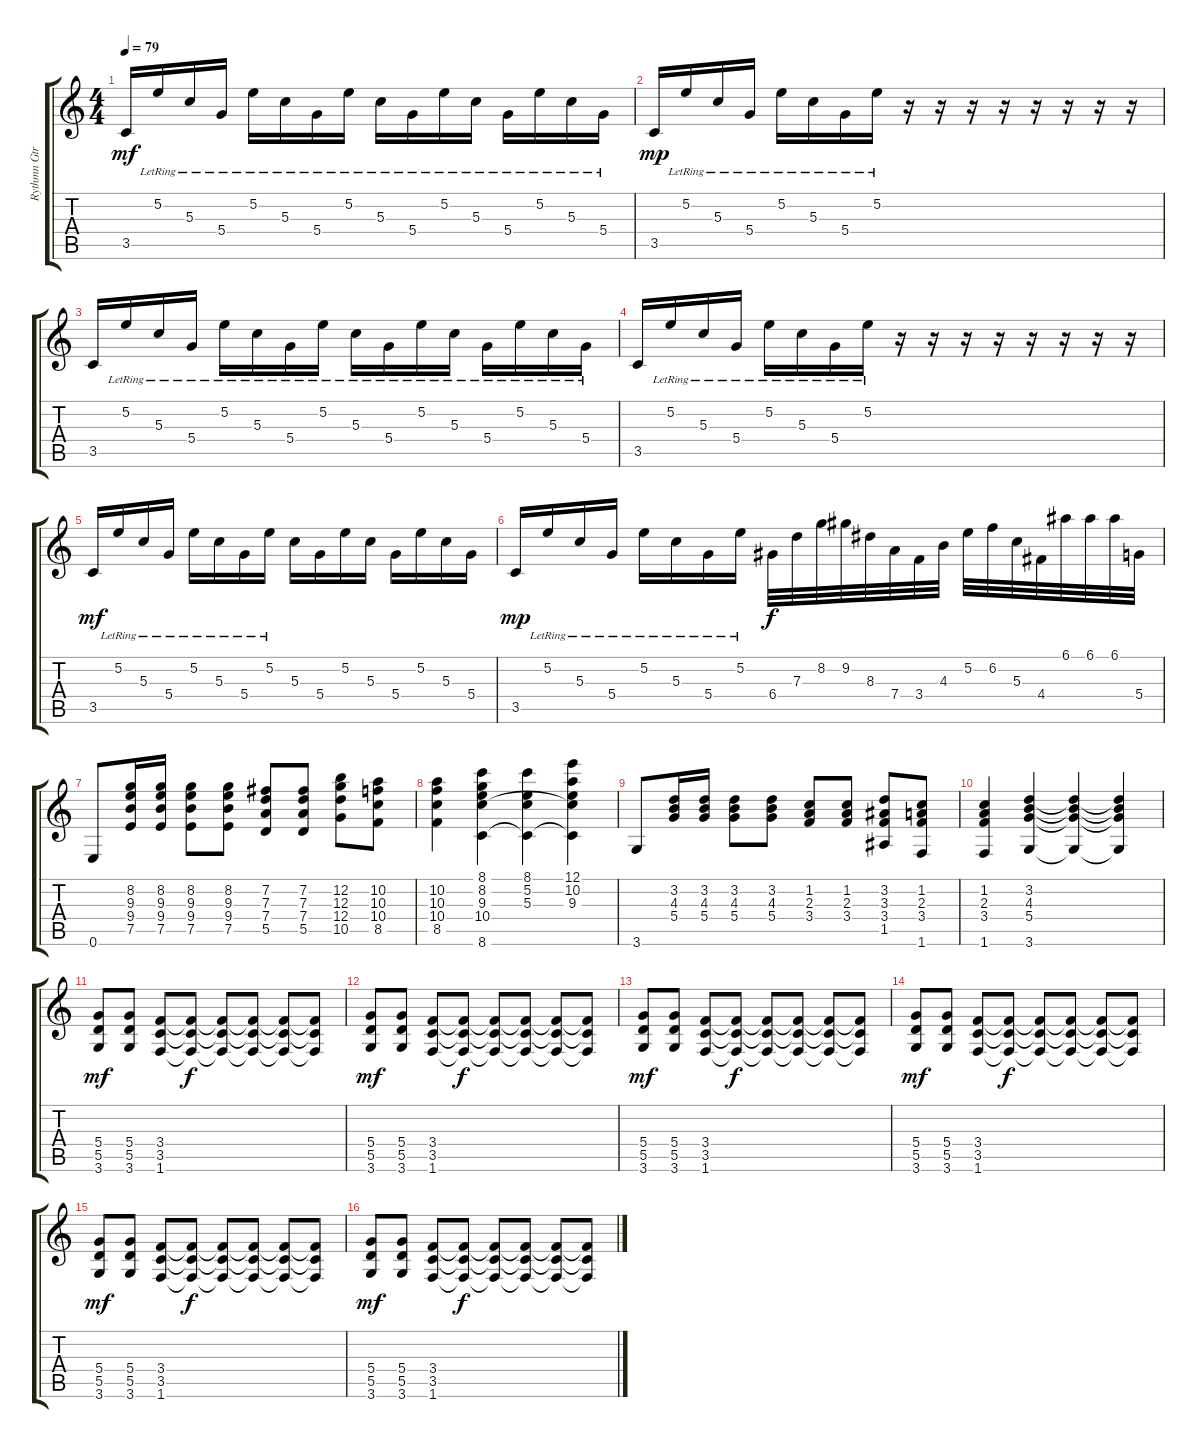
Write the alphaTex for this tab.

\track ("Rythmn Gtr." "Rythmn Gtr") {instrument electricguitarclean bank 255}
\staff {score tabs}
\tuning (E4 B3 G3 D3 A2 E2) {hide}
\ts (4 4)
\tempo 79
\clef g2
\ks c
3.5.16{dy mf} 5.2{lr}.16 5.3{lr}.16 5.4{lr}.16 5.2{lr}.16 5.3{lr}.16 5.4{lr}.16 5.2{lr}.16 5.3{lr}.16 5.4{lr}.16 5.2{lr}.16 5.3{lr}.16 5.4{lr}.16 5.2{lr}.16 5.3{lr}.16 5.4{lr}.16 |
3.5.16{dy mp} 5.2{lr}.16 5.3{lr}.16 5.4{lr}.16 5.2{lr}.16 5.3{lr}.16 5.4{lr}.16 5.2{lr}.16 r.16 r.16 r.16 r.16 r.16 r.16 r.16 r.16 |
3.5.16 5.2{lr}.16 5.3{lr}.16 5.4{lr}.16 5.2{lr}.16 5.3{lr}.16 5.4{lr}.16 5.2{lr}.16 5.3{lr}.16 5.4{lr}.16 5.2{lr}.16 5.3{lr}.16 5.4{lr}.16 5.2{lr}.16 5.3{lr}.16 5.4{lr}.16 |
3.5.16 5.2{lr}.16 5.3{lr}.16 5.4{lr}.16 5.2{lr}.16 5.3{lr}.16 5.4{lr}.16 5.2{lr}.16 r.16 r.16 r.16 r.16 r.16 r.16 r.16 r.16 |
3.5.16{dy mf} 5.2{lr}.16 5.3{lr}.16 5.4{lr}.16 5.2{lr}.16 5.3{lr}.16 5.4{lr}.16 5.2{lr}.16 5.3.16 5.4.16 5.2.16 5.3.16 5.4.16 5.2.16 5.3.16 5.4.16 |
3.5.16{dy mp} 5.2{lr}.16 5.3{lr}.16 5.4{lr}.16 5.2{lr}.16 5.3{lr}.16 5.4{lr}.16 5.2{lr}.16 6.4.32{dy f} 7.3.32 8.2.32 9.2.32 8.3.32 7.4.32 3.4.32 4.3.32 5.2.32 6.2.32 5.3.32 4.4.32 6.1.32 6.1.32 6.1.32 5.4.32 |
0.6.8 (8.2 9.3 9.4 7.5).16 (8.2 9.3 9.4 7.5).16 (8.2 9.3 9.4 7.5).8 (8.2 9.3 9.4 7.5).8 (7.2 7.3 7.4 5.5).8 (7.2 7.3 7.4 5.5).8 (12.2 12.3 12.4 10.5).8 (10.2 10.3 10.4 8.5).8 |
(10.2 10.3 10.4 8.5).4 (8.1 8.2 9.3 10.4 8.6).4 (8.1 5.2 5.3 8.6{t}).4 (12.1 10.2 9.3 10.4{t} 8.6{t}).4 |
3.6.8 (3.2 4.3 5.4).16 (3.2 4.3 5.4).16 (3.2 4.3 5.4).8 (3.2 4.3 5.4).8 (1.2 2.3 3.4).8 (1.2 2.3 3.4).8 (3.2 3.3 3.4 1.5).8 (1.2 2.3 3.4 1.6).8 |
(1.2 2.3 3.4 1.6).4 (3.2 4.3 5.4 3.6).4 (3.2{t} 4.3{t} 5.4{t} 3.6{t}).4 (3.2{t} 4.3{t} 5.4{t} 3.6{t}).4 |
(5.4 5.5 3.6).8{dy mf} (5.4 5.5 3.6).8 (3.4 3.5 1.6).8 (3.4{t} 3.5{t} 1.6{t}).8{dy f} (3.4{t} 3.5{t} 1.6{t}).8 (3.4{t} 3.5{t} 1.6{t}).8 (3.4{t} 3.5{t} 1.6{t}).8 (3.4{t} 3.5{t} 1.6{t}).8 |
(5.4 5.5 3.6).8{dy mf} (5.4 5.5 3.6).8 (3.4 3.5 1.6).8 (3.4{t} 3.5{t} 1.6{t}).8{dy f} (3.4{t} 3.5{t} 1.6{t}).8 (3.4{t} 3.5{t} 1.6{t}).8 (3.4{t} 3.5{t} 1.6{t}).8 (3.4{t} 3.5{t} 1.6{t}).8 |
(5.4 5.5 3.6).8{dy mf} (5.4 5.5 3.6).8 (3.4 3.5 1.6).8 (3.4{t} 3.5{t} 1.6{t}).8{dy f} (3.4{t} 3.5{t} 1.6{t}).8 (3.4{t} 3.5{t} 1.6{t}).8 (3.4{t} 3.5{t} 1.6{t}).8 (3.4{t} 3.5{t} 1.6{t}).8 |
(5.4 5.5 3.6).8{dy mf} (5.4 5.5 3.6).8 (3.4 3.5 1.6).8 (3.4{t} 3.5{t} 1.6{t}).8{dy f} (3.4{t} 3.5{t} 1.6{t}).8 (3.4{t} 3.5{t} 1.6{t}).8 (3.4{t} 3.5{t} 1.6{t}).8 (3.4{t} 3.5{t} 1.6{t}).8 |
(5.4 5.5 3.6).8{dy mf} (5.4 5.5 3.6).8 (3.4 3.5 1.6).8 (3.4{t} 3.5{t} 1.6{t}).8{dy f} (3.4{t} 3.5{t} 1.6{t}).8 (3.4{t} 3.5{t} 1.6{t}).8 (3.4{t} 3.5{t} 1.6{t}).8 (3.4{t} 3.5{t} 1.6{t}).8 |
(5.4 5.5 3.6).8{dy mf} (5.4 5.5 3.6).8 (3.4 3.5 1.6).8 (3.4{t} 3.5{t} 1.6{t}).8{dy f} (3.4{t} 3.5{t} 1.6{t}).8 (3.4{t} 3.5{t} 1.6{t}).8 (3.4{t} 3.5{t} 1.6{t}).8 (3.4{t} 3.5{t} 1.6{t}).8
